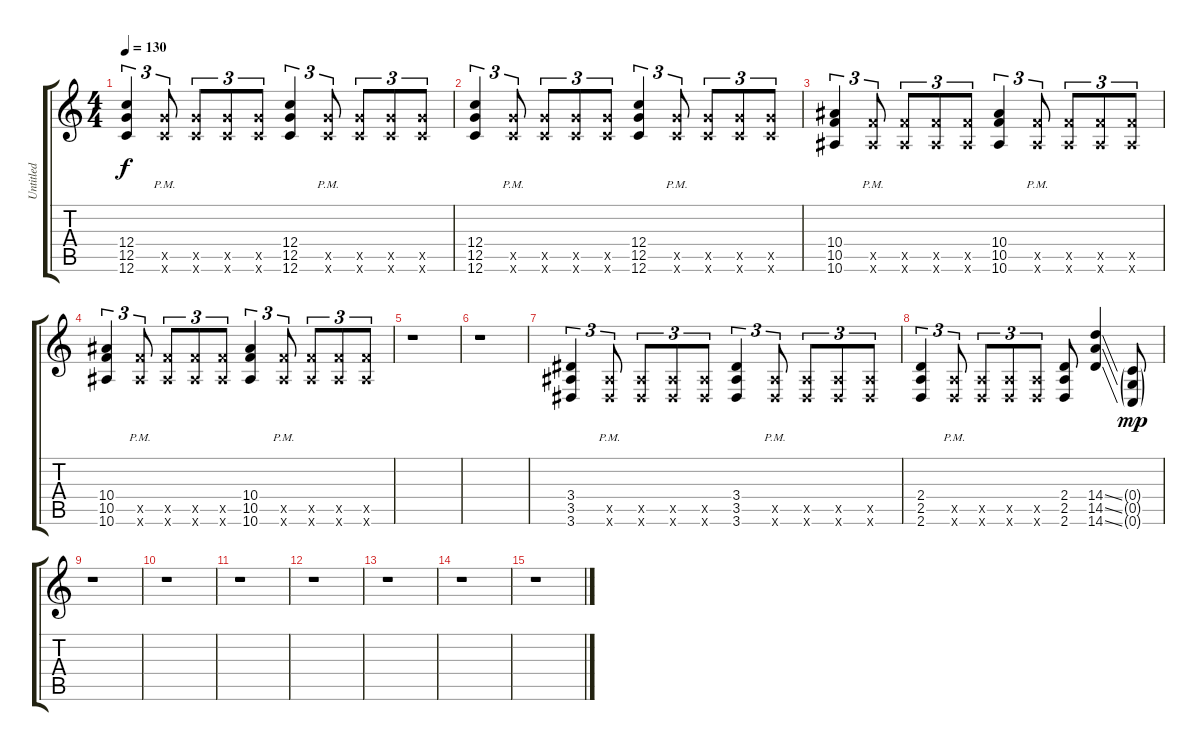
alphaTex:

\track ("Untitled" "Untitled") {instrument distortionguitar}
\staff {score tabs}
\tuning (D4 A3 F3 C3 G2 C2) {hide}
\ts (4 4)
\tempo 130
\clef g2
\ks c
(12.4 12.5 12.6).4{tu (3 2) dy f} (12.5{pm x} 12.6{pm x}).8{tu (3 2)} (12.5{x} 12.6{x}).8{tu (3 2)} (12.5{x} 12.6{x}).8{tu (3 2)} (12.5{x} 12.6{x}).8{tu (3 2)} (12.4 12.5 12.6).4{tu (3 2)} (12.5{pm x} 12.6{pm x}).8{tu (3 2)} (12.5{x} 12.6{x}).8{tu (3 2)} (12.5{x} 12.6{x}).8{tu (3 2)} (12.5{x} 12.6{x}).8{tu (3 2)} |
(12.4 12.5 12.6).4{tu (3 2)} (12.5{pm x} 12.6{pm x}).8{tu (3 2)} (12.5{x} 12.6{x}).8{tu (3 2)} (12.5{x} 12.6{x}).8{tu (3 2)} (12.5{x} 12.6{x}).8{tu (3 2)} (12.4 12.5 12.6).4{tu (3 2)} (12.5{pm x} 12.6{pm x}).8{tu (3 2)} (12.5{x} 12.6{x}).8{tu (3 2)} (12.5{x} 12.6{x}).8{tu (3 2)} (12.5{x} 12.6{x}).8{tu (3 2)} |
(10.4 10.5 10.6).4{tu (3 2)} (10.5{pm x} 10.6{pm x}).8{tu (3 2)} (10.5{x} 10.6{x}).8{tu (3 2)} (10.5{x} 10.6{x}).8{tu (3 2)} (10.5{x} 10.6{x}).8{tu (3 2)} (10.4 10.5 10.6).4{tu (3 2)} (10.5{pm x} 10.6{pm x}).8{tu (3 2)} (10.5{x} 10.6{x}).8{tu (3 2)} (10.5{x} 10.6{x}).8{tu (3 2)} (10.5{x} 10.6{x}).8{tu (3 2)} |
(10.4 10.5 10.6).4{tu (3 2)} (10.5{pm x} 10.6{pm x}).8{tu (3 2)} (10.5{x} 10.6{x}).8{tu (3 2)} (10.5{x} 10.6{x}).8{tu (3 2)} (10.5{x} 10.6{x}).8{tu (3 2)} (10.4 10.5 10.6).4{tu (3 2)} (10.5{pm x} 10.6{pm x}).8{tu (3 2)} (10.5{x} 10.6{x}).8{tu (3 2)} (10.5{x} 10.6{x}).8{tu (3 2)} (10.5{x} 10.6{x}).8{tu (3 2)} |
r.1 |
r.1 |
(3.4 3.5 3.6).4{tu (3 2)} (3.5{pm x} 3.6{pm x}).8{tu (3 2)} (3.5{x} 3.6{x}).8{tu (3 2)} (3.5{x} 3.6{x}).8{tu (3 2)} (3.5{x} 3.6{x}).8{tu (3 2)} (3.4 3.5 3.6).4{tu (3 2)} (3.5{pm x} 3.6{pm x}).8{tu (3 2)} (3.5{x} 3.6{x}).8{tu (3 2)} (3.5{x} 3.6{x}).8{tu (3 2)} (3.5{x} 3.6{x}).8{tu (3 2)} |
(2.4 2.5 2.6).4{tu (3 2)} (2.5{pm x} 2.6{pm x}).8{tu (3 2)} (2.5{x} 2.6{x}).8{tu (3 2)} (2.5{x} 2.6{x}).8{tu (3 2)} (2.5{x} 2.6{x}).8{tu (3 2)} (2.4 2.5 2.6).8 (14.4{ss} 14.5{ss} 14.6{ss}).4 (0.4{g} 0.5{g} 0.6{g}).8{dy mp} |
r.1 |
r.1 |
r.1 |
r.1 |
r.1 |
r.1 |
r.1
